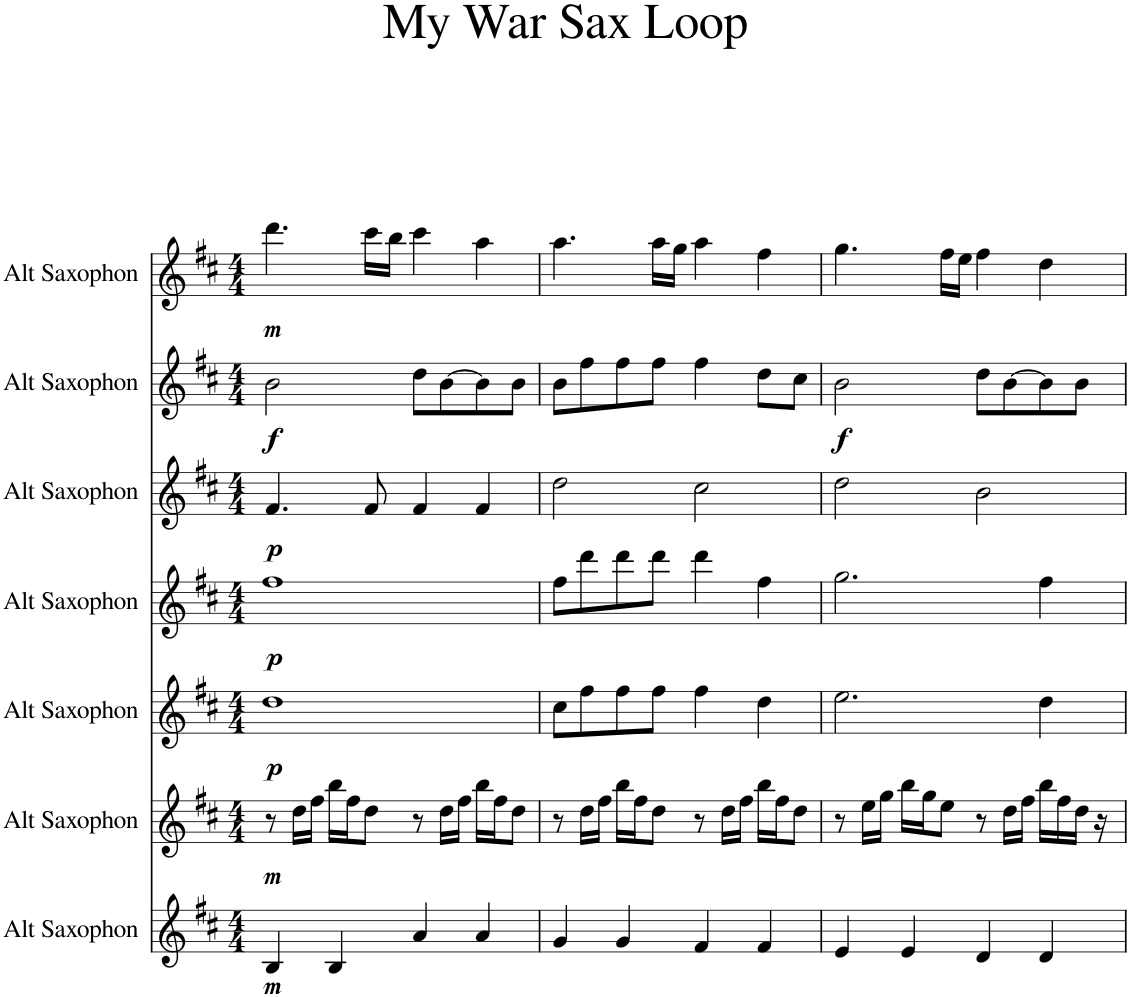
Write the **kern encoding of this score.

**kern	**dynam	**kern	**dynam	**kern	**dynam	**kern	**dynam	**kern	**dynam	**kern	**dynam	**kern	**dynam
*part7	*part7	*part6	*part6	*part5	*part5	*part4	*part4	*part3	*part3	*part2	*part2	*part1	*part1
*staff7	*staff7	*staff6	*staff6	*staff5	*staff5	*staff4	*staff4	*staff3	*staff3	*staff2	*staff2	*staff1	*staff1
*I"Alt Saxophon	*	*I"Alt Saxophon	*	*I"Alt Saxophon	*	*I"Alt Saxophon	*	*I"Alt Saxophon	*	*I"Alt Saxophon	*	*I"Alt Saxophon	*
*I'A. Sax.	*	*I'A. Sax.	*	*I'A. Sax.	*	*I'A. Sax.	*	*I'A. Sax.	*	*I'A. Sax.	*	*I'A. Sax.	*
*clefG2	*	*clefG2	*	*clefG2	*	*clefG2	*	*clefG2	*	*clefG2	*	*clefG2	*
*Trd5c9	*	*Trd5c9	*	*Trd5c9	*	*Trd5c9	*	*Trd5c9	*	*Trd5c9	*	*Trd5c9	*
*k[f#c#]	*	*k[f#c#]	*	*k[f#c#]	*	*k[f#c#]	*	*k[f#c#]	*	*k[f#c#]	*	*k[f#c#]	*
*M4/4	*	*M4/4	*	*M4/4	*	*M4/4	*	*M4/4	*	*M4/4	*	*M4/4	*
=1	=1	=1	=1	=1	=1	=1	=1	=1	=1	=1	=1	=1	=1
!	!LO:DY:b	!	!LO:DY:b	!	!LO:DY:b	!	!LO:DY:b	!	!LO:DY:b	!	!LO:DY:b	!	!LO:DY:b
4B/	other-dynamics	8r	other-dynamics	1dd	p	1ff#	p	4.f#/	p	2b\	f	4.ddd\	other-dynamics
.	.	16dd\LL	.	.	.	.	.	.	.	.	.	.	.
.	.	16ff#\JJ	.	.	.	.	.	.	.	.	.	.	.
4B/	.	16bb\LL	.	.	.	.	.	.	.	.	.	.	.
.	.	16ff#\J	.	.	.	.	.	.	.	.	.	.	.
.	.	8dd\J	.	.	.	.	.	8f#/	.	.	.	16ccc#\LL	.
.	.	.	.	.	.	.	.	.	.	.	.	16bb\JJ	.
4a/	.	8r	.	.	.	.	.	4f#/	.	8dd\L	.	4ccc#\	.
.	.	16dd\LL	.	.	.	.	.	.	.	[8b\	.	.	.
.	.	16ff#\JJ	.	.	.	.	.	.	.	.	.	.	.
4a/	.	16bb\LL	.	.	.	.	.	4f#/	.	8b\]	.	4aa\	.
.	.	16ff#\J	.	.	.	.	.	.	.	.	.	.	.
.	.	8dd\J	.	.	.	.	.	.	.	8b\J	.	.	.
=2	=2	=2	=2	=2	=2	=2	=2	=2	=2	=2	=2	=2	=2
4g/	.	8r	.	8cc#\L	.	8ff#\L	.	2dd\	.	8b\L	.	4.aa\	.
.	.	16dd\LL	.	8ff#\	.	8ddd\	.	.	.	8ff#\	.	.	.
.	.	16ff#\JJ	.	.	.	.	.	.	.	.	.	.	.
4g/	.	16bb\LL	.	8ff#\	.	8ddd\	.	.	.	8ff#\	.	.	.
.	.	16ff#\J	.	.	.	.	.	.	.	.	.	.	.
.	.	8dd\J	.	8ff#\J	.	8ddd\J	.	.	.	8ff#\J	.	16aa\LL	.
.	.	.	.	.	.	.	.	.	.	.	.	16gg\JJ	.
4f#/	.	8r	.	4ff#\	.	4ddd\	.	2cc#\	.	4ff#\	.	4aa\	.
.	.	16dd\LL	.	.	.	.	.	.	.	.	.	.	.
.	.	16ff#\JJ	.	.	.	.	.	.	.	.	.	.	.
4f#/	.	16bb\LL	.	4dd\	.	4ff#\	.	.	.	8dd\L	.	4ff#\	.
.	.	16ff#\J	.	.	.	.	.	.	.	.	.	.	.
.	.	8dd\J	.	.	.	.	.	.	.	8cc#\J	.	.	.
=3	=3	=3	=3	=3	=3	=3	=3	=3	=3	=3	=3	=3	=3
!	!	!	!	!	!	!	!	!	!	!	!LO:DY:b	!	!
4e/	.	8r	.	2.ee\	.	2.gg\	.	2dd\	.	2b\	f	4.gg\	.
.	.	16ee\LL	.	.	.	.	.	.	.	.	.	.	.
.	.	16gg\JJ	.	.	.	.	.	.	.	.	.	.	.
4e/	.	16bb\LL	.	.	.	.	.	.	.	.	.	.	.
.	.	16gg\J	.	.	.	.	.	.	.	.	.	.	.
.	.	8ee\J	.	.	.	.	.	.	.	.	.	16ff#\LL	.
.	.	.	.	.	.	.	.	.	.	.	.	16ee\JJ	.
4d/	.	8r	.	.	.	.	.	2b\	.	8dd\L	.	4ff#\	.
.	.	16dd\LL	.	.	.	.	.	.	.	[8b\	.	.	.
.	.	16ff#\JJ	.	.	.	.	.	.	.	.	.	.	.
4d/	.	16bb\LL	.	4dd\	.	4ff#\	.	.	.	8b\]	.	4dd\	.
.	.	16ff#\	.	.	.	.	.	.	.	.	.	.	.
.	.	16dd\JJ	.	.	.	.	.	.	.	8b\J	.	.	.
.	.	16r	.	.	.	.	.	.	.	.	.	.	.
=	=	=	=	=	=	=	=	=	=	=	=	=	=
*-	*-	*-	*-	*-	*-	*-	*-	*-	*-	*-	*-	*-	*-
